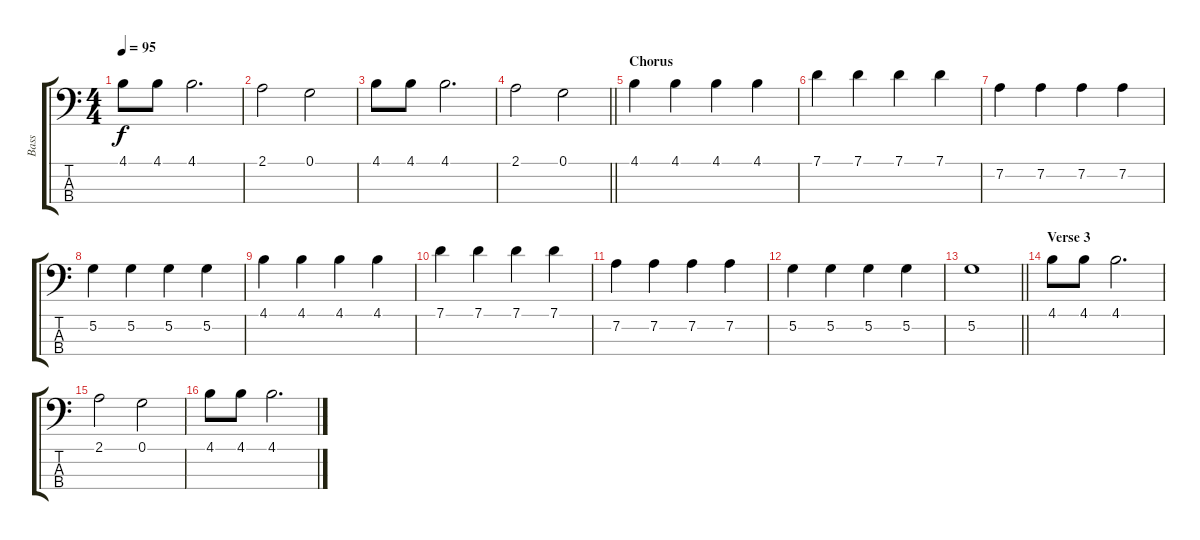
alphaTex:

\track ("Bass" "Bass") {instrument electricbassfinger}
\staff {score tabs}
\tuning (G2 D2 A1 E1) {hide}
\ts (4 4)
\tempo 95
\clef f4
\ks c
4.1.8{dy f} 4.1.8 4.1.2{d} |
2.1.2 0.1.2 |
4.1.8 4.1.8 4.1.2{d} |
\barLineRight lightlight
2.1.2 0.1.2 |
\section ("" "Chorus")
4.1.4 4.1.4 4.1.4 4.1.4 |
7.1.4 7.1.4 7.1.4 7.1.4 |
7.2.4 7.2.4 7.2.4 7.2.4 |
5.2.4 5.2.4 5.2.4 5.2.4 |
4.1.4 4.1.4 4.1.4 4.1.4 |
7.1.4 7.1.4 7.1.4 7.1.4 |
7.2.4 7.2.4 7.2.4 7.2.4 |
5.2.4 5.2.4 5.2.4 5.2.4 |
\barLineRight lightlight
5.2.1 |
\section ("" "Verse 3")
4.1.8 4.1.8 4.1.2{d} |
2.1.2 0.1.2 |
4.1.8 4.1.8 4.1.2{d}
